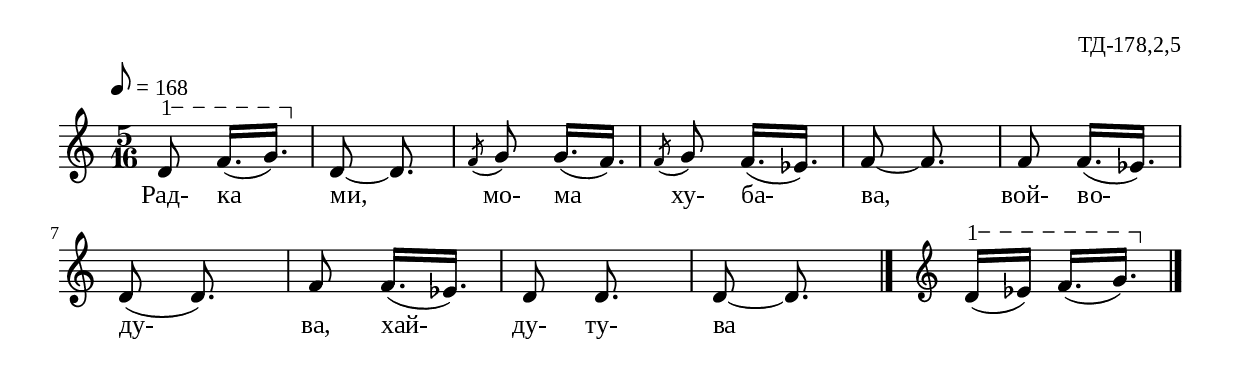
%{
TD_178_2_05
%}

\include "td-preamble.ly"

\score {
\relative c' {
 \tempo 8 = 168
  \time 5/16
 \varA  
d8\startTextSpan f16.( g16.\stopTextSpan) 
 d8~\noBeam d8. \acciaccatura f8 g g16.( f16.) \acciaccatura f8 g f16.( ees16.) 
 f8~\noBeam f8. f8\noBeam  f16.([ ees16.)]   \break 
 d8\noBeam( d8.) f8 f16.( ees16.) d8\noBeam d8. d8~\noBeam d8.
 \bar "|."
\endm 
\varA
  d16\startTextSpan([ ees)]  f16.( g16.\stopTextSpan) 
\bar "|." 
}
\addlyrics { Рад- ка ми, мо- ма ху- ба- ва, вой- во- ду- ва, хай- ду- ту- ва }
%
\layout {
  indent = #0
  line-width = 190\mm
  ragged-right=##f
}
%
\midi { 
	\context {
		\Score
		tempoWholesPerMinute = #(ly:make-moment 168 8)
		}
	}
}

\header{
  opus = "ТД-178,2,5"
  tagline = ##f
}



